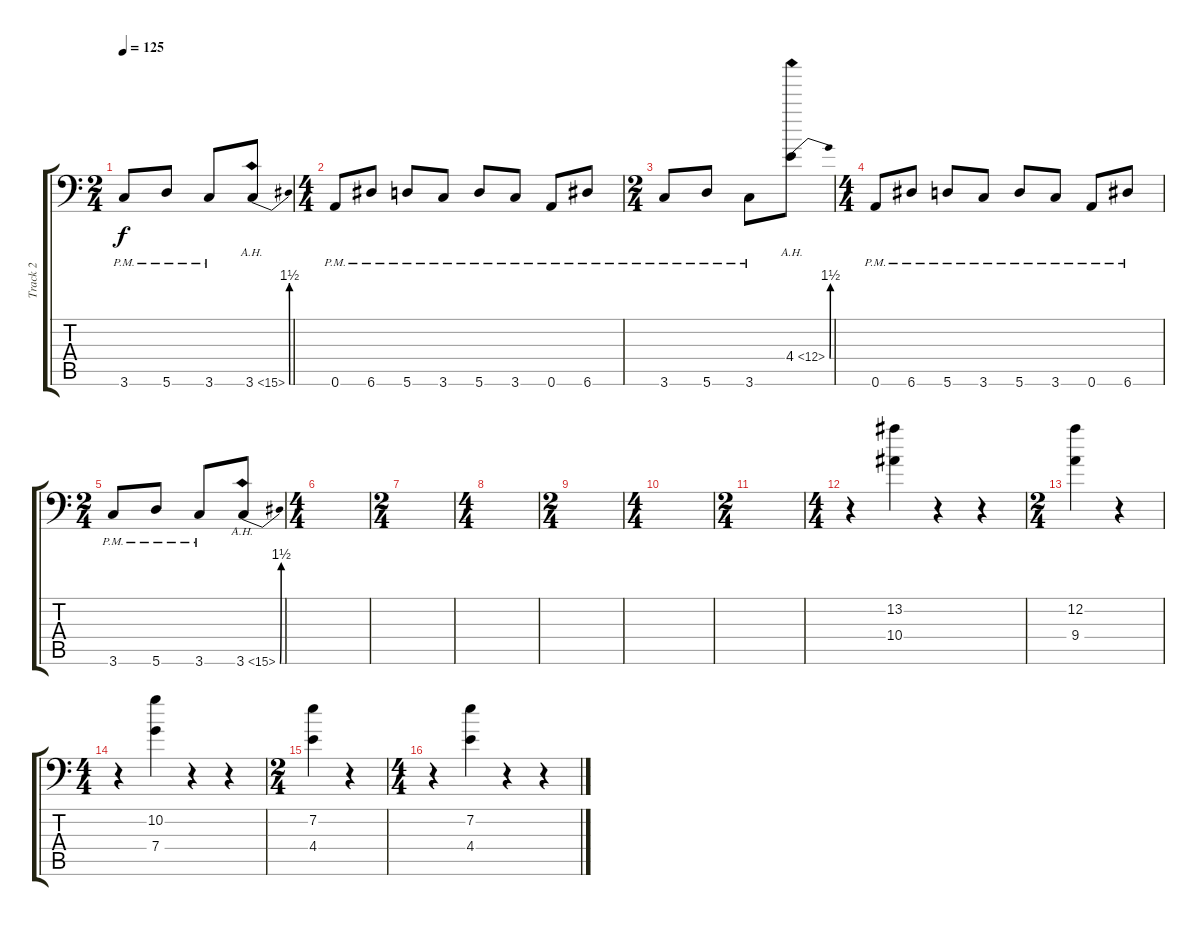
\track ("Track 2" "Track 2") {instrument distortionguitar}
\staff {score tabs}
\tuning (D4 A3 F3 C3 G2 A1) {hide}
\ts (2 4)
\tempo 125
\clef f4
\ks c
3.6{pm}.8{dy f} 5.6{pm}.8 3.6{pm}.8 3.6{be (bend 0 0 60 6) ah 12}.8 |
\ts (4 4)
0.6{pm}.8 6.6{pm}.8 5.6{pm}.8 3.6{pm}.8 5.6{pm}.8 3.6{pm}.8 0.6{pm}.8 6.6{pm}.8 |
\ts (2 4)
3.6{pm}.8 5.6{pm}.8 3.6{pm}.8 4.4{be (bend 0 0 60 6) ah 8}.8 |
\ts (4 4)
0.6{pm}.8 6.6{pm}.8 5.6{pm}.8 3.6{pm}.8 5.6{pm}.8 3.6{pm}.8 0.6{pm}.8 6.6{pm}.8 |
\ts (2 4)
3.6{pm}.8 5.6{pm}.8 3.6{pm}.8 3.6{be (bend 0 0 60 6) ah 12}.8 |
\ts (4 4)
|
\ts (2 4)
|
\ts (4 4)
|
\ts (2 4)
|
\ts (4 4)
|
\ts (2 4)
|
\ts (4 4)
r.4 (13.2 10.4).4 r.4 r.4 |
\ts (2 4)
(12.2 9.4).4 r.4 |
\ts (4 4)
r.4 (10.2 7.4).4 r.4 r.4 |
\ts (2 4)
(7.2 4.4).4 r.4 |
\ts (4 4)
r.4 (7.2 4.4).4 r.4 r.4
